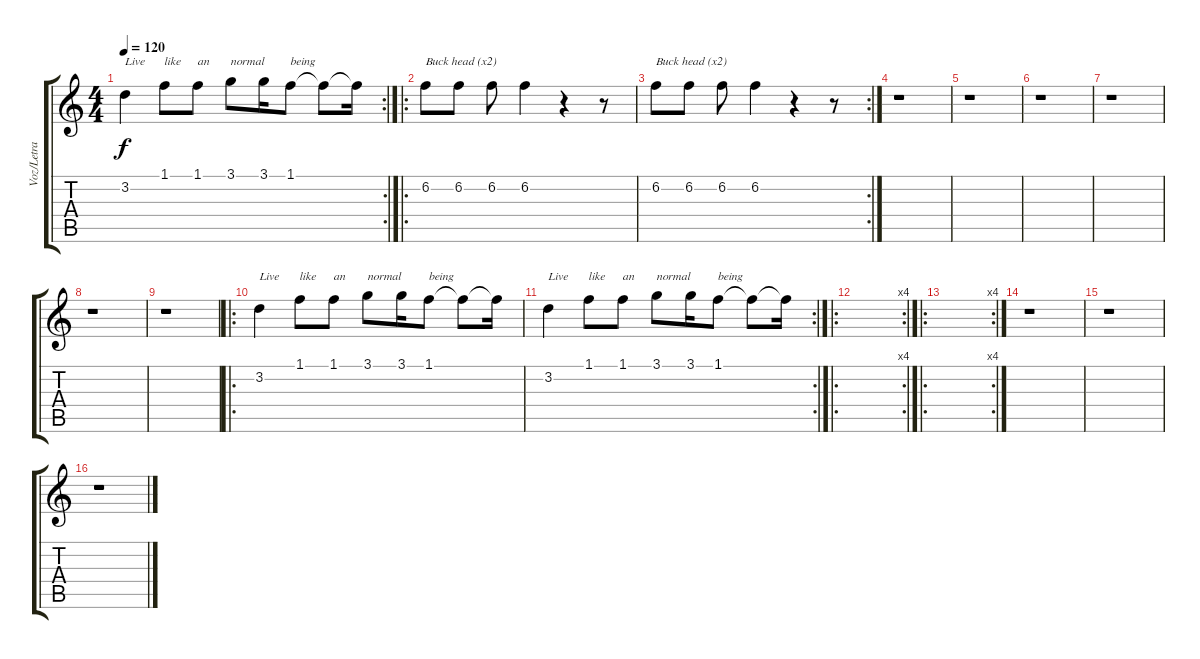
\track ("Voz/Letra" "Voz/Letra") {instrument guitarharmonics}
\staff {score tabs}
\tuning (E4 B3 G3 D3 A2 E2) {hide}
\rc 2
\ts (4 4)
\tempo 120
\clef g2
\ks c
3.2.4{txt "Live" dy f} 1.1.8{txt "like"} 1.1.8{txt "an"} 3.1.8{txt "normal"} 3.1.16 1.1.8{txt "being"} 1.1{t}.8 1.1{t}.16 |
\ro
6.2.8{txt "Buck head (x2)"} 6.2.8 6.2.8 6.2.4 r.4 r.8 |
\rc 2
6.2.8{txt "Buck head (x2)"} 6.2.8 6.2.8 6.2.4 r.4 r.8 |
r.1 |
r.1 |
r.1 |
r.1 |
r.1 |
r.1 |
\ro
3.2.4{txt "Live"} 1.1.8{txt "like"} 1.1.8{txt "an"} 3.1.8{txt "normal"} 3.1.16 1.1.8{txt "being"} 1.1{t}.8 1.1{t}.16 |
\rc 2
3.2.4{txt "Live"} 1.1.8{txt "like"} 1.1.8{txt "an"} 3.1.8{txt "normal"} 3.1.16 1.1.8{txt "being"} 1.1{t}.8 1.1{t}.16 |
\ro
\rc 4
|
\ro
\rc 4
|
r.1 |
r.1 |
r.1
